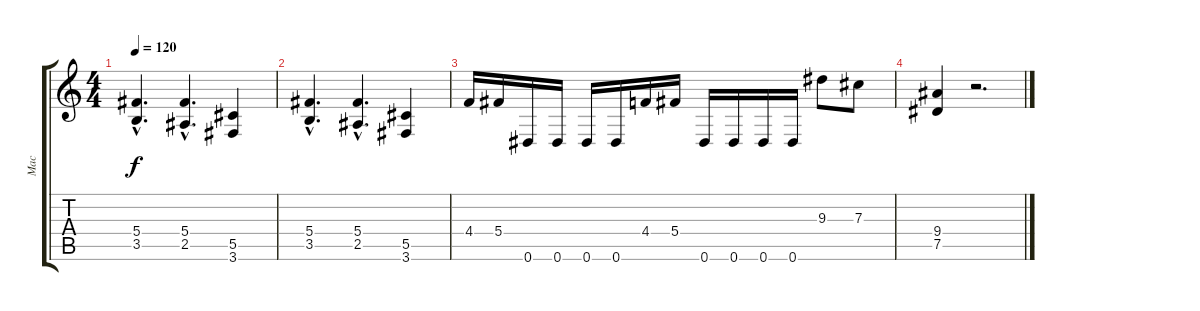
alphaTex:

\track ("Mac" "Mac") {instrument overdrivenguitar}
\staff {score tabs}
\tuning (Eb4 Bb3 Gb3 Db3 Ab2 Eb2) {hide}
\ts (4 4)
\tempo 120
\clef g2
\ks c
(5.4{hac} 3.5{hac}).4{d dy f} (5.4{hac} 2.5{hac}).4{d} (5.5 3.6).4 |
(5.4{hac} 3.5{hac}).4{d} (5.4{hac} 2.5{hac}).4{d} (5.5 3.6).4 |
4.4.16{balance 3} 5.4.16 0.6.16 0.6.16 0.6.16 0.6.16 4.4.16 5.4.16 0.6.16 0.6.16 0.6.16 0.6.16 9.3.8 7.3.8 |
(9.4 7.5).4 r.2{d}
